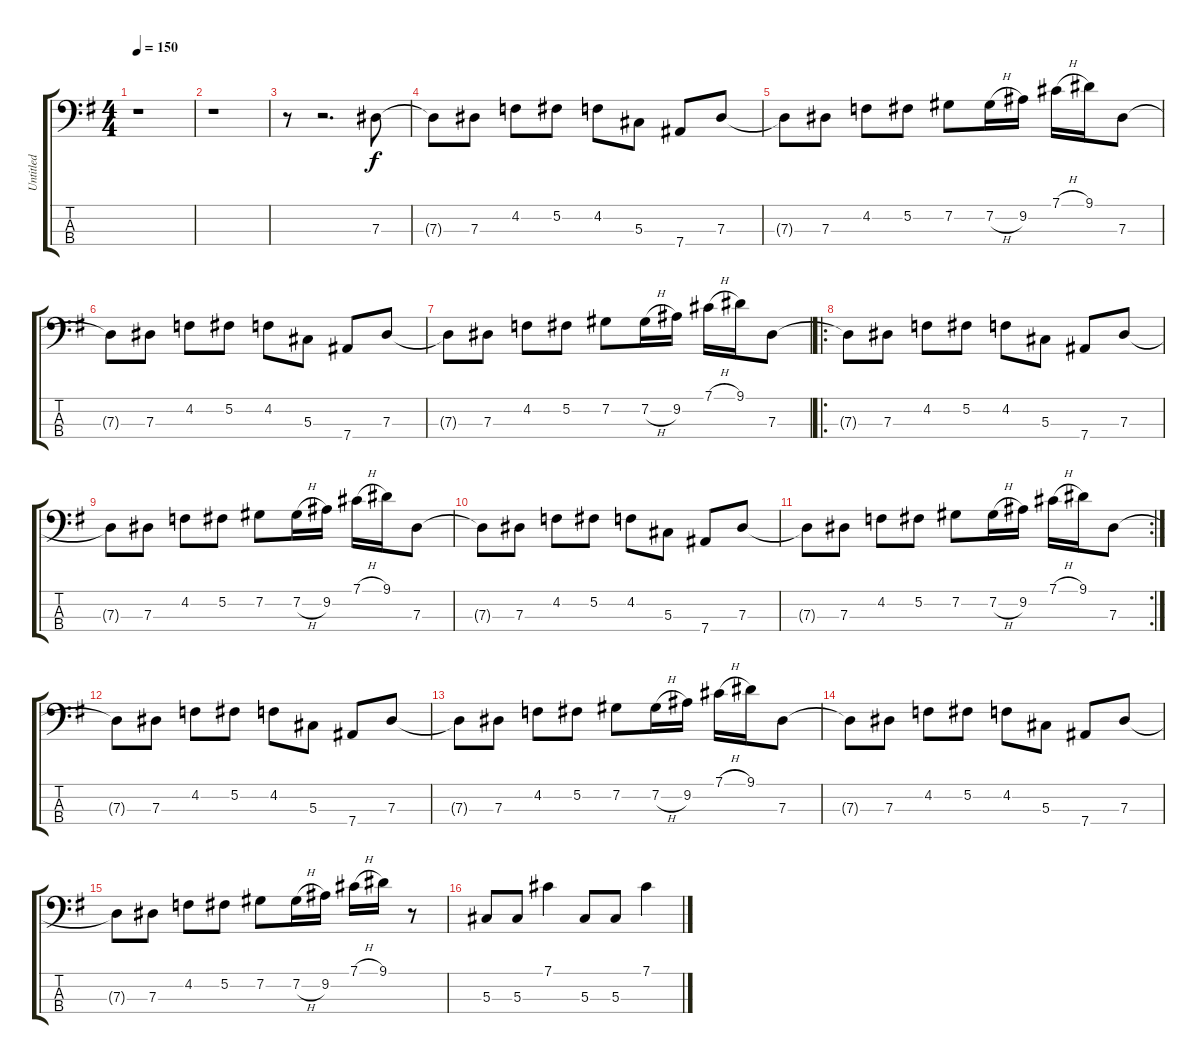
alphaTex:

\track ("Untitled" "Untitled") {instrument electricbassfinger}
\staff {score tabs}
\tuning (Gb2 Db2 Ab1 Eb1) {hide}
\ts (4 4)
\tempo 150
\clef f4
\ks g
r.1{dy f} |
r.1 |
r.8 r.2{d} 7.3.8 |
7.3{t}.8 7.3.8 4.2.8 5.2.8 4.2.8 5.3.8 7.4.8 7.3.8 |
7.3{t}.8 7.3.8 4.2.8 5.2.8 7.2.8 7.2{h}.16 9.2.16 7.1{h}.16 9.1.16 7.3.8 |
7.3{t}.8 7.3.8 4.2.8 5.2.8 4.2.8 5.3.8 7.4.8 7.3.8 |
7.3{t}.8 7.3.8 4.2.8 5.2.8 7.2.8 7.2{h}.16 9.2.16 7.1{h}.16 9.1.16 7.3.8 |
\ro
7.3{t}.8 7.3.8 4.2.8 5.2.8 4.2.8 5.3.8 7.4.8 7.3.8 |
7.3{t}.8 7.3.8 4.2.8 5.2.8 7.2.8 7.2{h}.16 9.2.16 7.1{h}.16 9.1.16 7.3.8 |
7.3{t}.8 7.3.8 4.2.8 5.2.8 4.2.8 5.3.8 7.4.8 7.3.8 |
\rc 2
7.3{t}.8 7.3.8 4.2.8 5.2.8 7.2.8 7.2{h}.16 9.2.16 7.1{h}.16 9.1.16 7.3.8 |
7.3{t}.8 7.3.8 4.2.8 5.2.8 4.2.8 5.3.8 7.4.8 7.3.8 |
7.3{t}.8 7.3.8 4.2.8 5.2.8 7.2.8 7.2{h}.16 9.2.16 7.1{h}.16 9.1.16 7.3.8 |
7.3{t}.8 7.3.8 4.2.8 5.2.8 4.2.8 5.3.8 7.4.8 7.3.8 |
7.3{t}.8 7.3.8 4.2.8 5.2.8 7.2.8 7.2{h}.16 9.2.16 7.1{h}.16 9.1.16 r.8 |
5.3.8 5.3.8 7.1.4 5.3.8 5.3.8 7.1.4
